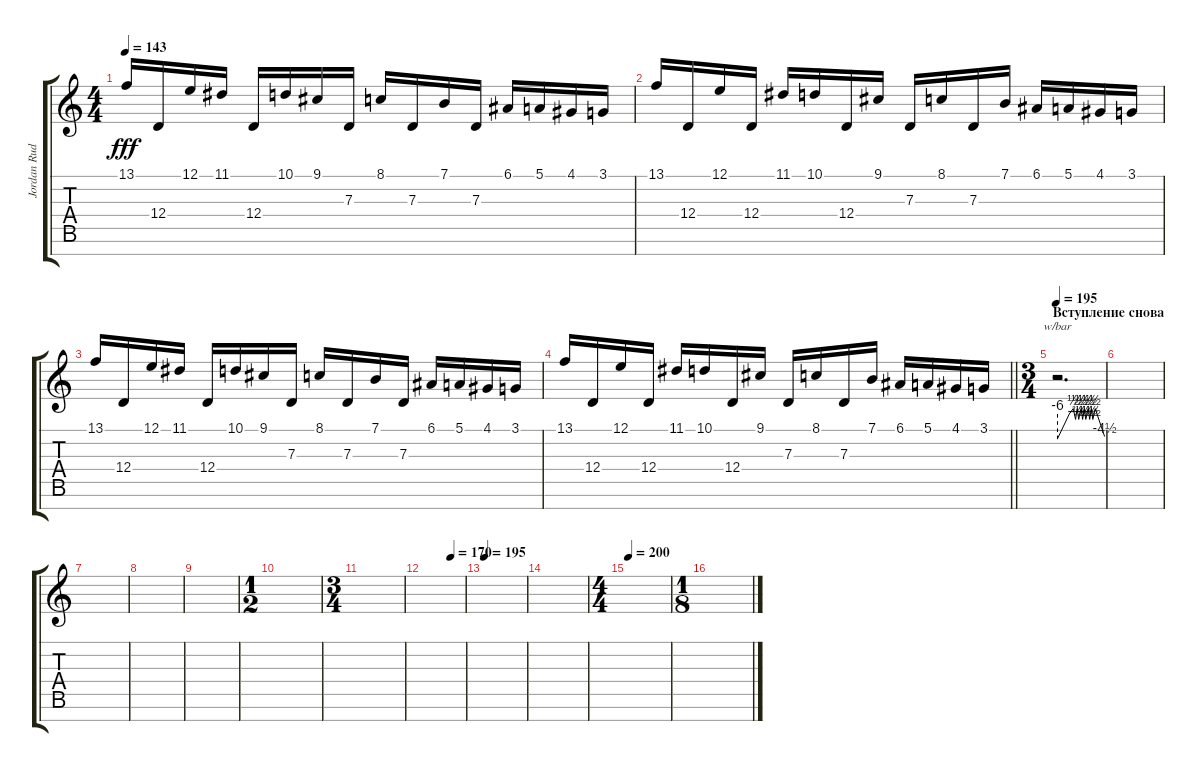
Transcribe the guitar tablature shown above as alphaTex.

\track ("Jordan Rudess lead 1" "Jordan Rud") {instrument harpsichord}
\staff {score tabs}
\tuning (E4 B3 G3 D3 A2 E2 B1) {hide}
\ts (4 4)
\tempo 143
\clef g2
\ks c
13.1.16{dy fff} 12.4.16 12.1.16 11.1.16 12.4.16 10.1.16 9.1.16 7.3.16 8.1.16 7.3.16 7.1.16 7.3.16 6.1.16 5.1.16 4.1.16 3.1.16 |
13.1.16 12.4.16 12.1.16 12.4.16 11.1.16 10.1.16 12.4.16 9.1.16 7.3.16 8.1.16 7.3.16 7.1.16 6.1.16 5.1.16 4.1.16 3.1.16 |
13.1.16 12.4.16 12.1.16 11.1.16 12.4.16 10.1.16 9.1.16 7.3.16 8.1.16 7.3.16 7.1.16 7.3.16 6.1.16 5.1.16 4.1.16 3.1.16 |
\barLineRight lightlight
13.1.16 12.4.16 12.1.16 12.4.16 11.1.16 10.1.16 12.4.16 9.1.16 7.3.16 8.1.16 7.3.16 7.1.16 6.1.16 5.1.16 4.1.16 3.1.16 |
\ts (3 4)
\section ("" "Вступление снова")
\tempo 195
r.2{d tbe (custom default 0 -24 15 0 20 2 23 -2 25 2 27 -2 30 2 32 -2 34 2 36 -2 39 2 41 -2 43 2 45 -2 48 2 60 -18) instrument lead2sawtooth} |
|
|
|
|
\ts (1 2)
|
\ts (3 4)
|
\tempo (170 0.6666666666666666)
|
\tempo 195
|
|
\ts (4 4)
\tempo 200
|
\ts (1 8)
